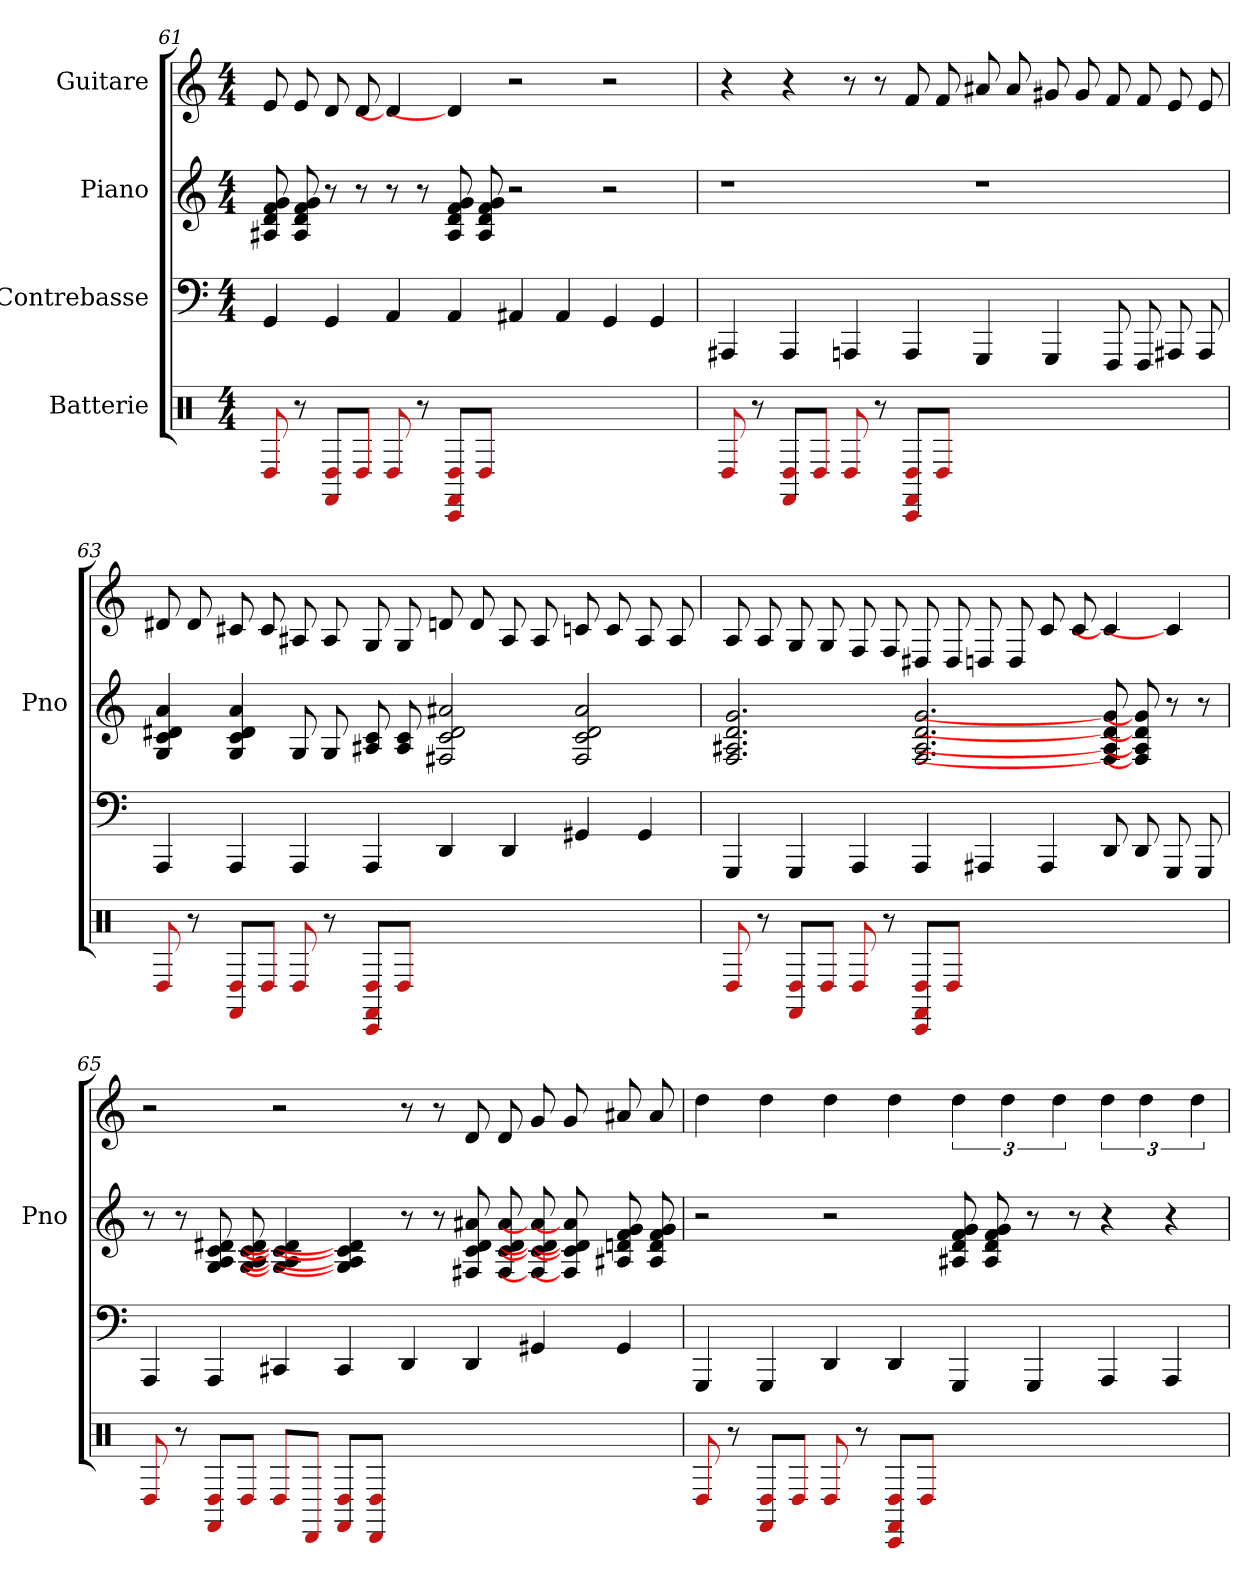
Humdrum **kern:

**kern	**kern	**kern	**kern
*part4	*part3	*part2	*part1
*staff4	*staff3	*staff2	*staff1
*I"Batterie	*I"Contrebasse	*I"Piano	*I"Guitare
*	*	*I'Pno	*
*clefX	*	*	*
*k[]	*k[]	*k[]	*k[]
*M4/4	*M4/4	*M4/4	*M4/4
=61	=61	=61	=61
8D#	4GG	8g 8f 8d 8A#	8e
8r	.	8g 8f 8d 8A#	8e
8FF#/ 8D#/L	4GG	8r	8d
8D#/J	.	8r	8d
8D#	4AA	8r	4d]
8r	.	8r	.
8FF#/ 8CC#/ 8D#/L	4AA	8g 8f 8d 8A#	4d]
8D#/J	.	8g 8f 8d 8A#	.
1ryy	4AA#	2r	2r
.	4AA#	.	.
.	4GG	2r	2r
.	4GG	.	.
=62	=62	=62	=62
8D#	4AAA#	1r	4r
8r	.	.	.
8FF#/ 8D#/L	4AAA#	.	4r
8D#/J	.	.	.
8D#	4AAA	.	8r
8r	.	.	8r
8FF#/ 8CC#/ 8D#/L	4AAA	.	8f
8D#/J	.	.	8f
1ryy	4GGG	1r	8a#
.	.	.	8a#
.	4GGG	.	8g#
.	.	.	8g#
.	8FFF	.	8f
.	8FFF	.	8f
.	8AAA#	.	8e
.	8AAA#	.	8e
=63	=63	=63	=63
8D#	4AAA	4a 4d# 4c 4G	8d#
8r	.	.	8d#
8FF#/ 8D#/L	4AAA	4a 4d# 4c 4G	8c#
8D#/J	.	.	8c#
8D#	4AAA	8G	8A#
8r	.	8G	8A#
8FF#/ 8CC#/ 8D#/L	4AAA	8c 8A#	8G
8D#/J	.	8c 8A#	8G
1ryy	4DD	2a# 2d# 2c 2F#	8d
.	.	.	8d
.	4DD	.	8A#
.	.	.	8A#
.	4GG#	2a# 2d# 2c 2F#	8c
.	.	.	8c
.	4GG#	.	8A#
.	.	.	8A#
=64	=64	=64	=64
8D#	4GGG	2.g 2.d 2.A# 2.F	8A
8r	.	.	8A
8FF#/ 8D#/L	4GGG	.	8G
8D#/J	.	.	8G
8D#	4AAA	.	8F
8r	.	.	8F
8FF#/ 8CC#/ 8D#/L	4AAA	2.g 2.d 2.A# 2.F	8D#
8D#/J	.	.	8D#
1ryy	4AAA#	.	8D
.	.	.	8D
.	4AAA#	.	8c
.	.	.	8c
.	8DD	8g] 8d] 8A#] 8F]	4c]
.	8DD	8g] 8d] 8A#] 8F]	.
.	8GGG	8r	4c]
.	8GGG	8r	.
=65	=65	=65	=65
8D#	4AAA	8r	2r
8r	.	8r	.
8FF#/ 8D#/L	4AAA	8G 8d# 8c 8A	.
8D#/J	.	8G 8d# 8c 8A	.
8D#/L	4CC#	4G] 4d#] 4c] 4A]	2r
8DD/J	.	.	.
8FF#/ 8D#/L	4CC#	4G] 4d#] 4c] 4A]	.
8DD/ 8D#/J	.	.	.
1ryy	4DD	8r	8r
.	.	8r	8r
.	4DD	8a# 8d# 8c 8F#	8d
.	.	8a# 8d# 8c 8F#	8d
.	4GG#	8a#] 8d#] 8c] 8F#]	8g
.	.	8a#] 8d#] 8c] 8F#]	8g
.	4GG#	8g 8f 8d 8A#	8a#
.	.	8g 8f 8d 8A#	8a#
=66	=66	=66	=66
8D#	4GGG	2r	4dd
8r	.	.	.
8FF#/ 8D#/L	4GGG	.	4dd
8D#/J	.	.	.
8D#	4DD	2r	4dd
8r	.	.	.
8FF#/ 8CC#/ 8D#/L	4DD	.	4dd
8D#/J	.	.	.
1ryy	4GGG	8g 8f 8d 8A#	6dd
.	.	8g 8f 8d 8A#	.
.	.	.	6dd
.	4GGG	8r	.
.	.	.	6dd
.	.	8r	.
.	4AAA	4r	6dd
.	.	.	6dd
.	4AAA	4r	.
.	.	.	6dd
=	=	=	=
*-	*-	*-	*-
